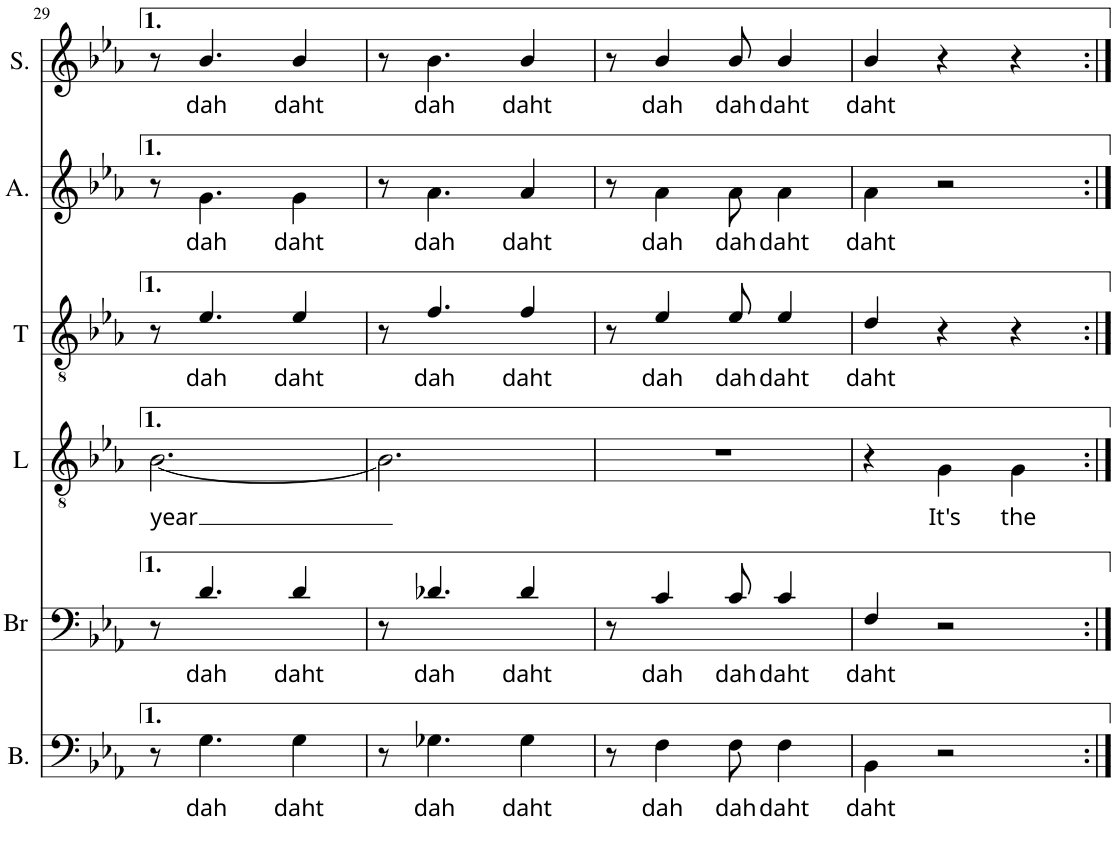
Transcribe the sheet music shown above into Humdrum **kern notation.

**kern	**text	**kern	**text	**kern	**text	**kern	**text	**kern	**text	**kern	**text
*part6	*part6	*part5	*part5	*part4	*part4	*part3	*part3	*part2	*part2	*part1	*part1
*staff6	*staff6	*staff5	*staff5	*staff4	*staff4	*staff3	*staff3	*staff2	*staff2	*staff1	*staff1
*I"Bass	*	*I"Baritone	*	*I"Lead	*	*I"Tenor	*	*I"Alto	*	*I"Soprano	*
*I'B.	*	*I'Br	*	*I'L	*	*I'T	*	*I'A.	*	*I'S.	*
!!LO:PB:g=z
*clefF4	*	*clefF4	*	*clefGv2	*	*clefGv2	*	*clefG2	*	*clefG2	*
*k[b-e-a-]	*	*k[b-e-a-]	*	*k[b-e-a-]	*	*k[b-e-a-]	*	*k[b-e-a-]	*	*k[b-e-a-]	*
*M3/4	*	*M3/4	*	*M3/4	*	*M3/4	*	*M3/4	*	*M3/4	*
=29	=29	=29	=29	=29	=29	=29	=29	=29	=29	=29	=29
!	!	!	!	!	!LO:LY:b	!	!	!	!	!	!
8r	.	8r	.	[<2.B-\	year	8r	.	8r	.	8r	.
!	!LO:LY:b	!	!LO:LY:b	!	!	!	!LO:LY:b	!	!LO:LY:b	!	!LO:LY:b
4.G\	dah	4.d/	dah	.	.	4.e-/	dah	4.g\	dah	4.b-/	dah
!	!LO:LY:b	!	!LO:LY:b	!	!	!	!LO:LY:b	!	!LO:LY:b	!	!LO:LY:b
4G\	daht	4d/	daht	.	.	4e-/	daht	4g\	daht	4b-/	daht
=30	=30	=30	=30	=30	=30	=30	=30	=30	=30	=30	=30
8r	.	8r	.	2.B-\]	.	8r	.	8r	.	8r	.
!	!LO:LY:b	!	!LO:LY:b	!	!	!	!LO:LY:b	!	!LO:LY:b	!	!LO:LY:b
4.G-X\	dah	4.d-X/	dah	.	.	4.f/	dah	4.a-\	dah	4.b-\	dah
!	!LO:LY:b	!	!LO:LY:b	!	!	!	!LO:LY:b	!	!LO:LY:b	!	!LO:LY:b
4G-\	daht	4d-/	daht	.	.	4f/	daht	4a-/	daht	4b-/	daht
=31	=31	=31	=31	=31	=31	=31	=31	=31	=31	=31	=31
8r	.	8r	.	2.r	.	8r	.	8r	.	8r	.
!	!LO:LY:b	!	!LO:LY:b	!	!	!	!LO:LY:b	!	!LO:LY:b	!	!LO:LY:b
4F\	dah	4c/	dah	.	.	4e-/	dah	4a-\	dah	4b-/	dah
!	!LO:LY:b	!	!LO:LY:b	!	!	!	!LO:LY:b	!	!LO:LY:b	!	!LO:LY:b
8F\	dah	8c/	dah	.	.	8e-/	dah	8a-\	dah	8b-/	dah
!	!LO:LY:b	!	!LO:LY:b	!	!	!	!LO:LY:b	!	!LO:LY:b	!	!LO:LY:b
4F\	daht	4c/	daht	.	.	4e-/	daht	4a-\	daht	4b-/	daht
=32	=32	=32	=32	=32	=32	=32	=32	=32	=32	=32	=32
!	!LO:LY:b	!	!LO:LY:b	!	!	!	!LO:LY:b	!	!LO:LY:b	!	!LO:LY:b
4BB-\	daht	4F/	daht	4r	.	4d/	daht	4a-\	daht	4b-/	daht
!	!	!	!	!	!LO:LY:b	!	!	!	!	!	!
2r	.	2r	.	4G\	It's	4r	.	2r	.	4r	.
!	!	!	!	!	!LO:LY:b	!	!	!	!	!	!
.	.	.	.	4G\	the	4r	.	.	.	4r	.
=:|!	=:|!	=:|!	=:|!	=:|!	=:|!	=:|!	=:|!	=:|!	=:|!	=:|!	=:|!
*-	*-	*-	*-	*-	*-	*-	*-	*-	*-	*-	*-
